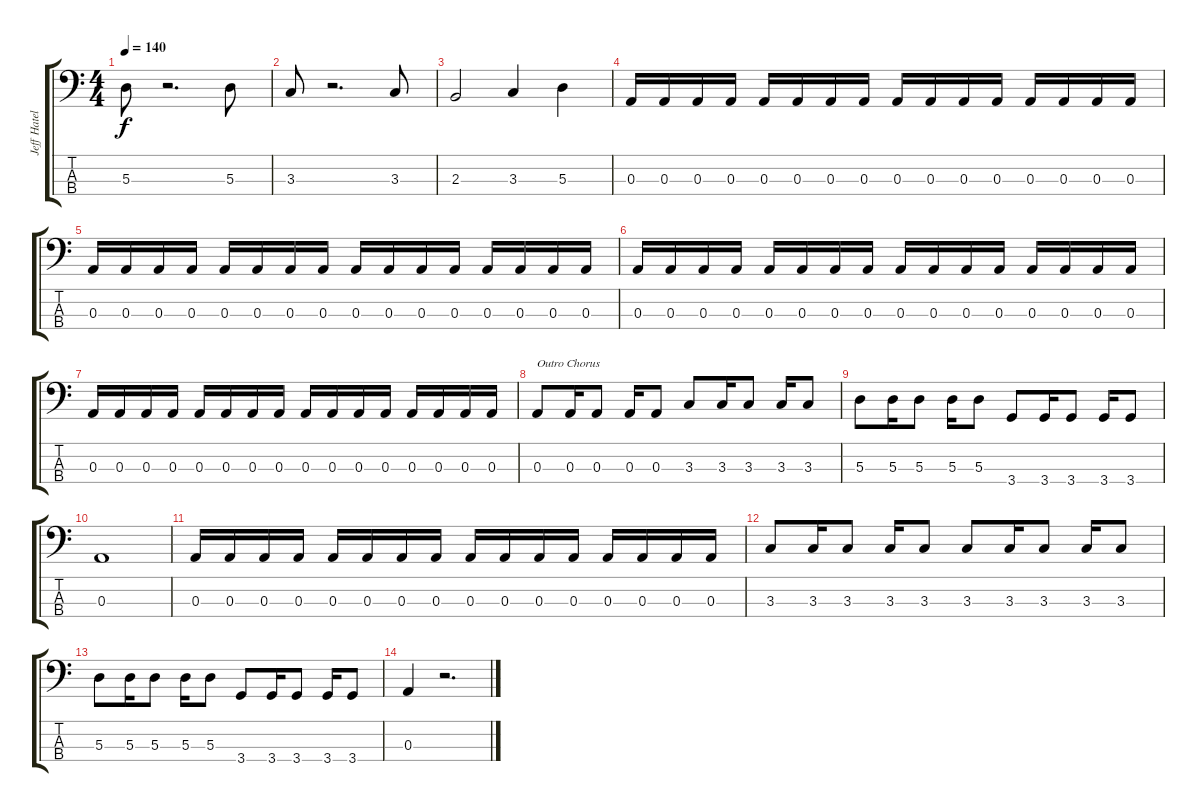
\track ("Jeff Hately" "Jeff Hatel") {instrument electricbassfinger}
\staff {score tabs}
\tuning (G2 D2 A1 E1) {hide}
\ts (4 4)
\tempo 140
\clef f4
\ks c
5.3.8{dy f} r.2{d} 5.3.8 |
3.3.8 r.2{d} 3.3.8 |
2.3.2 3.3.4 5.3.4 |
0.3.16 0.3.16 0.3.16 0.3.16 0.3.16 0.3.16 0.3.16 0.3.16 0.3.16 0.3.16 0.3.16 0.3.16 0.3.16 0.3.16 0.3.16 0.3.16 |
0.3.16 0.3.16 0.3.16 0.3.16 0.3.16 0.3.16 0.3.16 0.3.16 0.3.16 0.3.16 0.3.16 0.3.16 0.3.16 0.3.16 0.3.16 0.3.16 |
0.3.16 0.3.16 0.3.16 0.3.16 0.3.16 0.3.16 0.3.16 0.3.16 0.3.16 0.3.16 0.3.16 0.3.16 0.3.16 0.3.16 0.3.16 0.3.16 |
0.3.16 0.3.16 0.3.16 0.3.16 0.3.16 0.3.16 0.3.16 0.3.16 0.3.16 0.3.16 0.3.16 0.3.16 0.3.16 0.3.16 0.3.16 0.3.16 |
0.3.8{txt "Outro Chorus"} 0.3.16 0.3.8 0.3.16 0.3.8 3.3.8 3.3.16 3.3.8 3.3.16 3.3.8 |
5.3.8 5.3.16 5.3.8 5.3.16 5.3.8 3.4.8 3.4.16 3.4.8 3.4.16 3.4.8 |
0.3.1 |
0.3.16 0.3.16 0.3.16 0.3.16 0.3.16 0.3.16 0.3.16 0.3.16 0.3.16 0.3.16 0.3.16 0.3.16 0.3.16 0.3.16 0.3.16 0.3.16 |
3.3.8{txt ""} 3.3.16 3.3.8 3.3.16 3.3.8 3.3.8 3.3.16 3.3.8 3.3.16 3.3.8 |
5.3.8 5.3.16 5.3.8 5.3.16 5.3.8 3.4.8 3.4.16 3.4.8 3.4.16 3.4.8 |
0.3.4 r.2{d}
